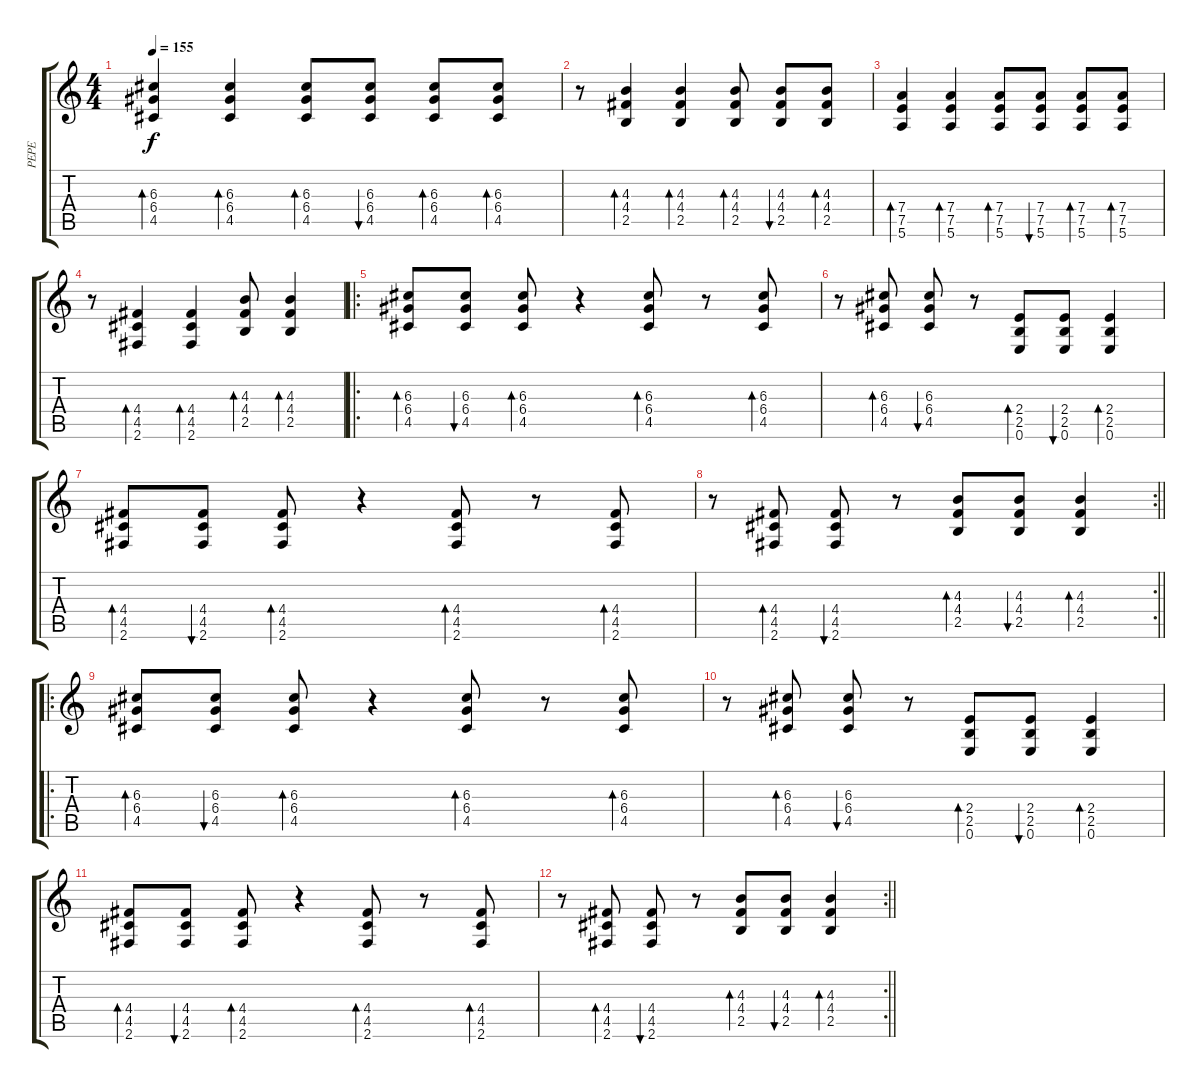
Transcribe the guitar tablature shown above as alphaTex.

\track ("PEPE " "PEPE ") {instrument distortionguitar}
\staff {score tabs}
\tuning (E4 B3 G3 D3 A2 E2) {hide}
\ts (4 4)
\tempo 155
\clef g2
\ks c
(6.3 6.4 4.5).4{bd 60 dy f} (6.3 6.4 4.5).4{bd 60} (6.3 6.4 4.5).8{bd 60} (6.3 6.4 4.5).8{bu 60} (6.3 6.4 4.5).8{bd 60} (6.3 6.4 4.5).8{bd 60} |
r.8 (4.3 4.4 2.5).4{bd 60} (4.3 4.4 2.5).4{bd 60} (4.3 4.4 2.5).8{bd 60} (4.3 4.4 2.5).8{bu 60} (4.3 4.4 2.5).8{bd 60} |
(7.4 7.5 5.6).4{bd 60} (7.4 7.5 5.6).4{bd 60} (7.4 7.5 5.6).8{bd 60} (7.4 7.5 5.6).8{bu 60} (7.4 7.5 5.6).8{bd 60} (7.4 7.5 5.6).8{bd 60} |
r.8 (4.4 4.5 2.6).4{bd 60} (4.4 4.5 2.6).4{bd 60} (4.3 4.4 2.5).8{bd 60} (4.3 4.4 2.5).4{bd 60} |
\ro
(6.3 6.4 4.5).8{bd 60 volume 16 instrument distortionguitar} (6.3 6.4 4.5).8{bu 60} (6.3 6.4 4.5).8{bd 60} r.4 (6.3 6.4 4.5).8{bd 60} r.8 (6.3 6.4 4.5).8{bd 60} |
r.8 (6.3 6.4 4.5).8{bd 60} (6.3 6.4 4.5).8{bu 60} r.8 (2.4 2.5 0.6).8{bd 60} (2.4 2.5 0.6).8{bu 60} (2.4 2.5 0.6).4{bd 60} |
(4.4 4.5 2.6).8{bd 60} (4.4 4.5 2.6).8{bu 60} (4.4 4.5 2.6).8{bd 60} r.4 (4.4 4.5 2.6).8{bd 60} r.8 (4.4 4.5 2.6).8{bd 60} |
\rc 2
\barLineRight lightlight
r.8 (4.4 4.5 2.6).8{bd 60} (4.4 4.5 2.6).8{bu 60} r.8 (4.3 4.4 2.5).8{bd 60} (4.3 4.4 2.5).8{bu 60} (4.3 4.4 2.5).4{bd 60} |
\ro
(6.3 6.4 4.5).8{bd 60 volume 16 instrument distortionguitar} (6.3 6.4 4.5).8{bu 60} (6.3 6.4 4.5).8{bd 60} r.4 (6.3 6.4 4.5).8{bd 60} r.8 (6.3 6.4 4.5).8{bd 60} |
r.8 (6.3 6.4 4.5).8{bd 60} (6.3 6.4 4.5).8{bu 60} r.8 (2.4 2.5 0.6).8{bd 60} (2.4 2.5 0.6).8{bu 60} (2.4 2.5 0.6).4{bd 60} |
(4.4 4.5 2.6).8{bd 60} (4.4 4.5 2.6).8{bu 60} (4.4 4.5 2.6).8{bd 60} r.4 (4.4 4.5 2.6).8{bd 60} r.8 (4.4 4.5 2.6).8{bd 60} |
\rc 2
\barLineRight lightlight
r.8 (4.4 4.5 2.6).8{bd 60} (4.4 4.5 2.6).8{bu 60} r.8 (4.3 4.4 2.5).8{bd 60} (4.3 4.4 2.5).8{bu 60} (4.3 4.4 2.5).4{bd 60}
